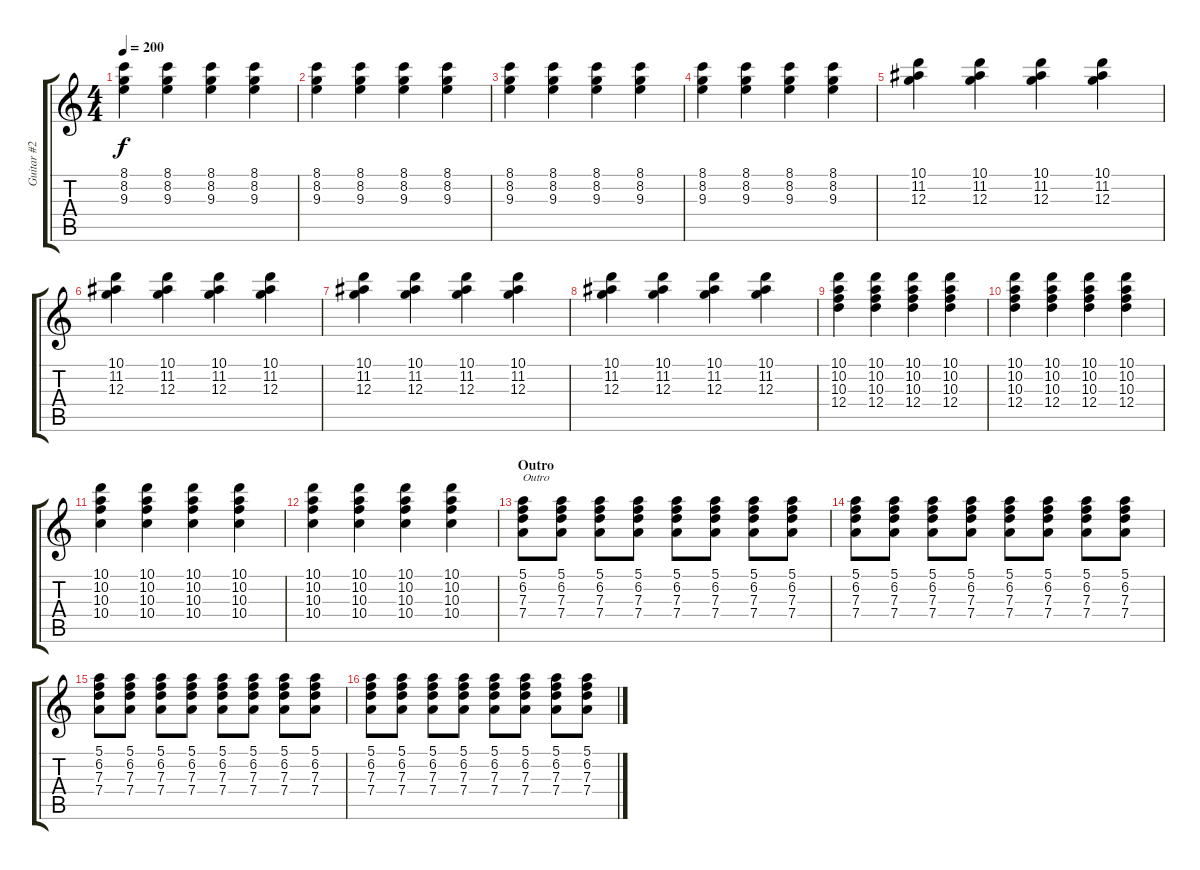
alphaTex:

\track ("Guitar #2" "Guitar #2") {instrument acousticguitarnylon}
\staff {score tabs}
\tuning (E4 B3 G3 D3 A2 E2) {hide}
\ts (4 4)
\tempo 200
\clef g2
\ks c
(8.1 8.2 9.3).4{dy f} (8.1 8.2 9.3).4 (8.1 8.2 9.3).4 (8.1 8.2 9.3).4 |
(8.1 8.2 9.3).4 (8.1 8.2 9.3).4 (8.1 8.2 9.3).4 (8.1 8.2 9.3).4 |
(8.1 8.2 9.3).4 (8.1 8.2 9.3).4 (8.1 8.2 9.3).4 (8.1 8.2 9.3).4 |
(8.1 8.2 9.3).4 (8.1 8.2 9.3).4 (8.1 8.2 9.3).4 (8.1 8.2 9.3).4 |
(10.1 11.2 12.3).4 (10.1 11.2 12.3).4 (10.1 11.2 12.3).4 (10.1 11.2 12.3).4 |
(10.1 11.2 12.3).4 (10.1 11.2 12.3).4 (10.1 11.2 12.3).4 (10.1 11.2 12.3).4 |
(10.1 11.2 12.3).4 (10.1 11.2 12.3).4 (10.1 11.2 12.3).4 (10.1 11.2 12.3).4 |
(10.1 11.2 12.3).4 (10.1 11.2 12.3).4 (10.1 11.2 12.3).4 (10.1 11.2 12.3).4 |
(10.1 10.2 10.3 12.4).4 (10.1 10.2 10.3 12.4).4 (10.1 10.2 10.3 12.4).4 (10.1 10.2 10.3 12.4).4 |
(10.1 10.2 10.3 12.4).4 (10.1 10.2 10.3 12.4).4 (10.1 10.2 10.3 12.4).4 (10.1 10.2 10.3 12.4).4 |
(10.1 10.2 10.3 10.4).4 (10.1 10.2 10.3 10.4).4 (10.1 10.2 10.3 10.4).4 (10.1 10.2 10.3 10.4).4 |
(10.1 10.2 10.3 10.4).4 (10.1 10.2 10.3 10.4).4 (10.1 10.2 10.3 10.4).4 (10.1 10.2 10.3 10.4).4 |
\section ("" "Outro")
(5.1 6.2 7.3 7.4).8{txt "Outro" volume 9} (5.1 6.2 7.3 7.4).8 (5.1 6.2 7.3 7.4).8 (5.1 6.2 7.3 7.4).8 (5.1 6.2 7.3 7.4).8 (5.1 6.2 7.3 7.4).8 (5.1 6.2 7.3 7.4).8 (5.1 6.2 7.3 7.4).8 |
(5.1 6.2 7.3 7.4).8 (5.1 6.2 7.3 7.4).8 (5.1 6.2 7.3 7.4).8 (5.1 6.2 7.3 7.4).8 (5.1 6.2 7.3 7.4).8 (5.1 6.2 7.3 7.4).8 (5.1 6.2 7.3 7.4).8 (5.1 6.2 7.3 7.4).8 |
(5.1 6.2 7.3 7.4).8 (5.1 6.2 7.3 7.4).8 (5.1 6.2 7.3 7.4).8 (5.1 6.2 7.3 7.4).8 (5.1 6.2 7.3 7.4).8 (5.1 6.2 7.3 7.4).8 (5.1 6.2 7.3 7.4).8 (5.1 6.2 7.3 7.4).8 |
(5.1 6.2 7.3 7.4).8 (5.1 6.2 7.3 7.4).8 (5.1 6.2 7.3 7.4).8 (5.1 6.2 7.3 7.4).8 (5.1 6.2 7.3 7.4).8 (5.1 6.2 7.3 7.4).8 (5.1 6.2 7.3 7.4).8 (5.1 6.2 7.3 7.4).8
